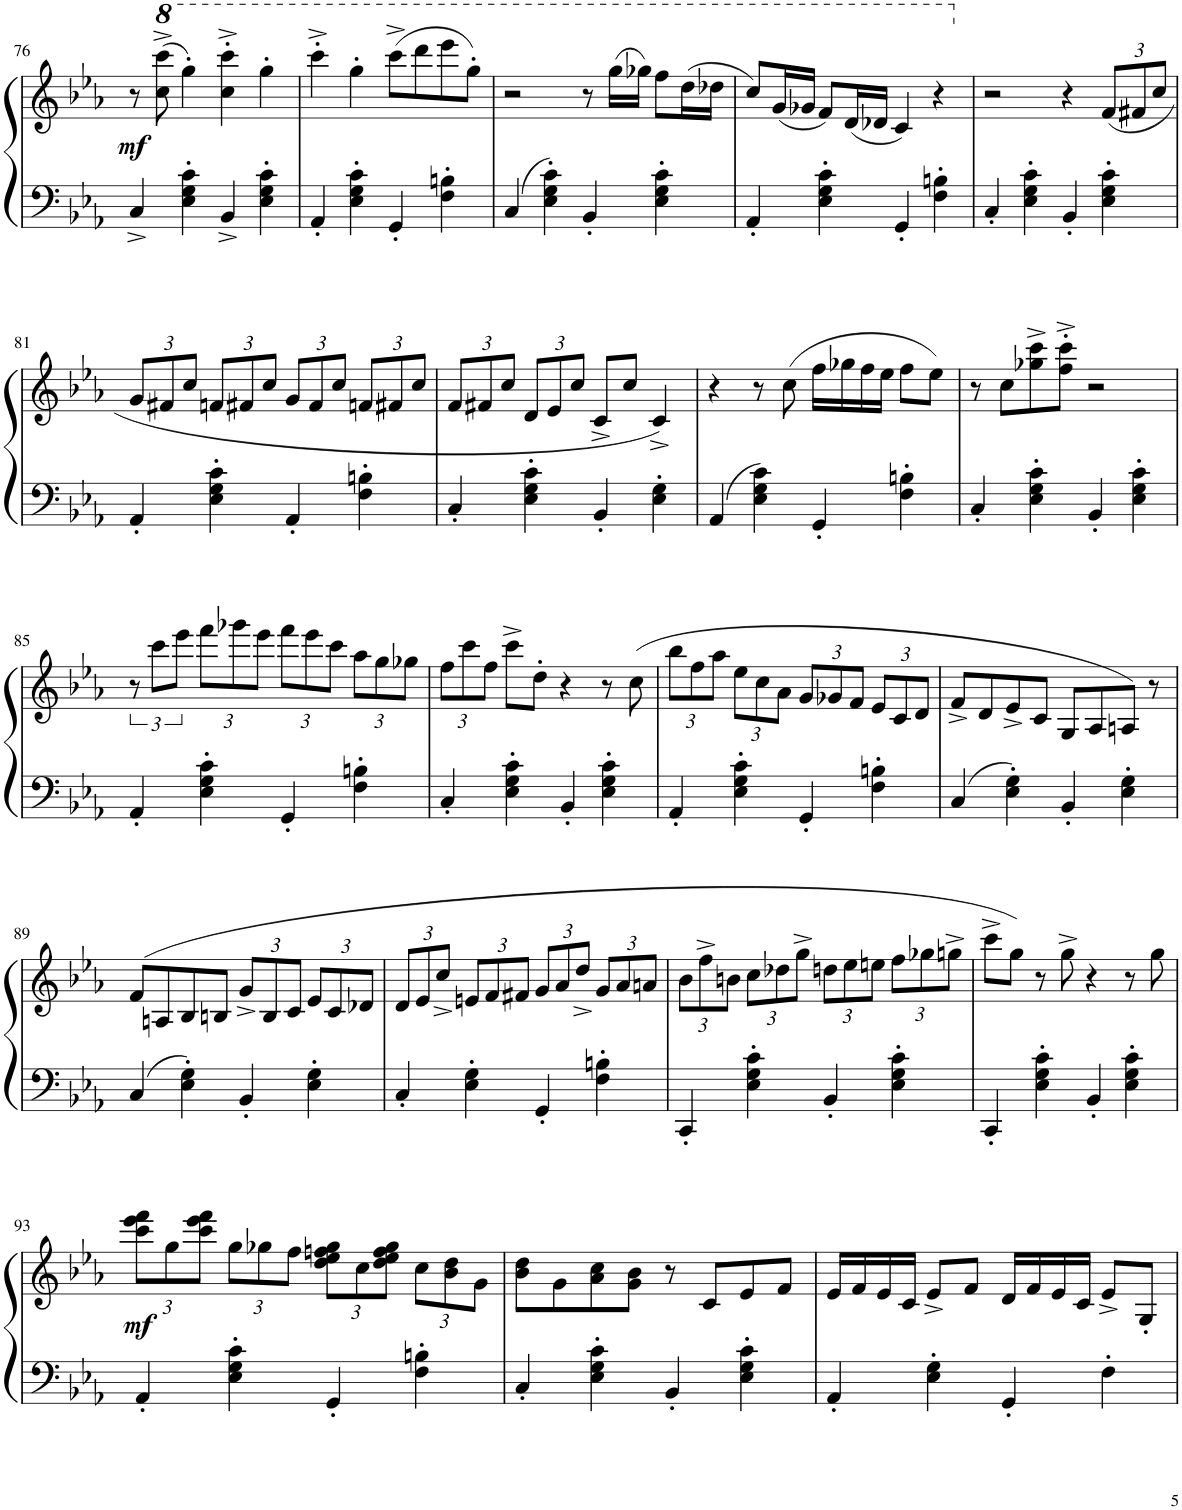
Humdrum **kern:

**kern	**kern	**dynam
*part1	*part1	*part1
*staff2	*staff1	*staff1/2
*I"Piano	*	*
*I'Pno.	*	*
!!LO:PB:g=z
*clefF4	*clefG2	*
*k[b-e-a-]	*k[b-e-a-]	*
*M4/4	*M4/4	*
=76	=76	=76
!	!	!LO:DY:b
4C^/	8r	mf
*	*8va	*
.	(8ccc\^ 8cccc\^	.
4E-\' 4G\' 4c\'	4ggg'\)	.
4BB-^/	4ccc\'^ 4cccc\'^	.
4E-\' 4G\' 4c\'	4ggg'\	.
=77	=77	=77
4AA-'/	4cccc'^\	.
4E-\' 4G\' 4c\'	4ggg'\	.
4GG'/	(8cccc^\L	.
.	8dddd\	.
4F\' 4Bn\'	8eeee-\	.
.	8ggg'\J)	.
=78	=78	=78
4C/	2r	.
4E-\' 4G\' 4c\'	.	.
4BB-'/	8r	.
.	(16ggg\LL	.
.	16ggg-X\JJ)	.
4E-\' 4G\' 4c\'	8fff\L	.
.	(16ddd\L	.
.	16ddd-X\JJ	.
=79	=79	=79
4AA-'/	8ccc/L)	.
.	(16gg/L	.
.	16gg-X/JJ	.
4E-\' 4G\' 4c\'	8ff/L)	.
.	(16dd/L	.
.	16dd-X/JJ	.
4GG'/	4cc/)	.
4F\' 4Bn\'	4r	.
=80	=80	=80
*	*X8va	*
4C'/	2r	.
4E-\' 4G\' 4c\'	.	.
4BB-'/	4r	.
*	*Xbrackettup	*
4E-\' 4G\' 4c\'	(12f/L	.
.	12f#X/	.
.	12cc/J	.
!!LO:LB:g=z
=81	=81	=81
4AA-'/	12g/L	.
.	12f#X/	.
.	12cc/J	.
4E-\' 4G\' 4c\'	12fn/L	.
.	12f#X/	.
.	12cc/J	.
4AA-'/	12g/L	.
.	12f#/	.
.	12cc/J	.
4F\' 4Bn\'	12fn/L	.
.	12f#X/	.
.	12cc/J	.
=82	=82	=82
4C'/	12f/L	.
.	12f#X/	.
.	12cc/J	.
4E-\' 4G\' 4c\'	12d/L	.
.	12e-/	.
.	12cc/J	.
4BB-'/	8c^/L	.
.	8cc/J	.
4E-\' 4G\'	4c^/)	.
=83	=83	=83
4AA-/	4r	.
4E-\ 4G\ 4c\	8r	.
.	(8cc\	.
4GG'/	16ff\LL	.
.	16gg-X\	.
.	16ff\	.
.	16ee-\JJ	.
4F\' 4Bn\'	8ff\L	.
.	8ee-\J)	.
=84	=84	=84
4C'/	8r	.
.	8cc\L	.
4E-\' 4G\' 4c\'	8gg-X\^ 8ccc\^	.
.	8ff\'^ 8ccc\'^J	.
4BB-'/	2r	.
4E-\' 4G\' 4c\'	.	.
!!LO:LB:g=z
=85	=85	=85
*	*brackettup	*
4AA-'/	12r	.
.	12ccc\L	.
.	12eee-\J	.
*	*Xbrackettup	*
4E-\' 4G\' 4c\'	12fff\L	.
.	12ggg-X\	.
.	12eee-\J	.
4GG'/	12fff\L	.
.	12eee-\	.
.	12ccc\J	.
4F\' 4Bn\'	12aa-\L	.
.	12gg\	.
.	12gg-X\J	.
=86	=86	=86
4C'/	12ff\L	.
.	12ccc\	.
.	12ff\J	.
4E-\' 4G\' 4c\'	8ccc^\L	.
.	8dd'\J	.
4BB-'/	4r	.
4E-\' 4G\' 4c\'	8r	.
.	(8cc\	.
=87	=87	=87
4AA-'/	12bb-\L	.
.	12ff\	.
.	12aa-\J	.
4E-\' 4G\' 4c\'	12ee-\L	.
.	12cc\	.
.	12a-\J	.
4GG'/	12g/L	.
.	12g-X/	.
.	12f/J	.
4F\' 4Bn\'	12e-/L	.
.	12c/	.
.	12d/J	.
=88	=88	=88
4C/	8f^/L	.
.	8d/	.
4E-\' 4G\'	8e-^/	.
.	8c/J	.
4BB-'/	8G/L	.
.	8A-/	.
4E-\' 4G\'	8An/J)	.
.	8r	.
!!LO:LB:g=z
=89	=89	=89
4C/	(8f/L	.
.	8An/	.
4E-\' 4G\'	8B-/	.
.	8Bn/J	.
4BB-'/	12g^/L	.
.	12B/	.
.	12c/J	.
4E-\' 4G\'	12e-/L	.
.	12c/	.
.	12d-X/J	.
=90	=90	=90
4C'/	12d/L	.
.	12e-/	.
.	12cc^/J	.
4E-\' 4G\'	12en/L	.
.	12f/	.
.	12f#X/J	.
4GG'/	12g/L	.
.	12a-/	.
.	12dd^/J	.
4F\' 4Bn\'	12g/L	.
.	12a-/	.
.	12an/J	.
=91	=91	=91
4CC'/	12b-\L	.
.	12ff^\	.
.	12bn\J	.
4E-\' 4G\' 4c\'	12cc\L	.
.	12dd-X\	.
.	12gg^\J	.
4BB-'/	12ddn\L	.
.	12ee-\	.
.	12een\J	.
4E-\' 4G\' 4c\'	12ff\L	.
.	12gg-X\	.
.	12ggn^\J	.
=92	=92	=92
4CC'/	8ccc^\L	.
.	8gg\J)	.
4E-\' 4G\' 4c\'	8r	.
.	8gg^\	.
4BB-'/	4r	.
4E-\' 4G\' 4c\'	8r	.
.	8gg\	.
!!LO:LB:g=z
=93	=93	=93
!	!	!LO:DY:b
4AA-'/	12ccc\ 12eee-\ 12fff\L	mf
.	12gg\	.
.	12ccc\ 12eee-\ 12fff\J	.
4E-\' 4G\' 4c\'	12gg\L	.
.	12gg-X\	.
.	12ff\J	.
4GG'/	12dd\ 12ee-\ 12ffn\ 12gg-\L	.
.	12cc\	.
.	12dd\ 12ee-\ 12ff\ 12gg-\J	.
4F\' 4Bn\'	12cc\L	.
.	12b-\ 12dd\	.
.	12g\J	.
=94	=94	=94
4C'/	8b-\ 8dd\L	.
.	8g\	.
4E-\' 4G\' 4c\'	8a-\ 8cc\	.
.	8g\ 8b-\J	.
4BB-'/	8r	.
.	8c/L	.
4E-\' 4G\' 4c\'	8e-/	.
.	8f/J	.
=95	=95	=95
4AA-'/	16e-/LL	.
.	16f/	.
.	16e-/	.
.	16c/JJ	.
4E-\' 4G\'	8e-^/L	.
.	8f/J	.
4GG'/	16d/LL	.
.	16f/	.
.	16e-/	.
.	16c/JJ	.
4F'\	8e-^/L	.
.	8G'/J	.
=	=	=
*-	*-	*-
